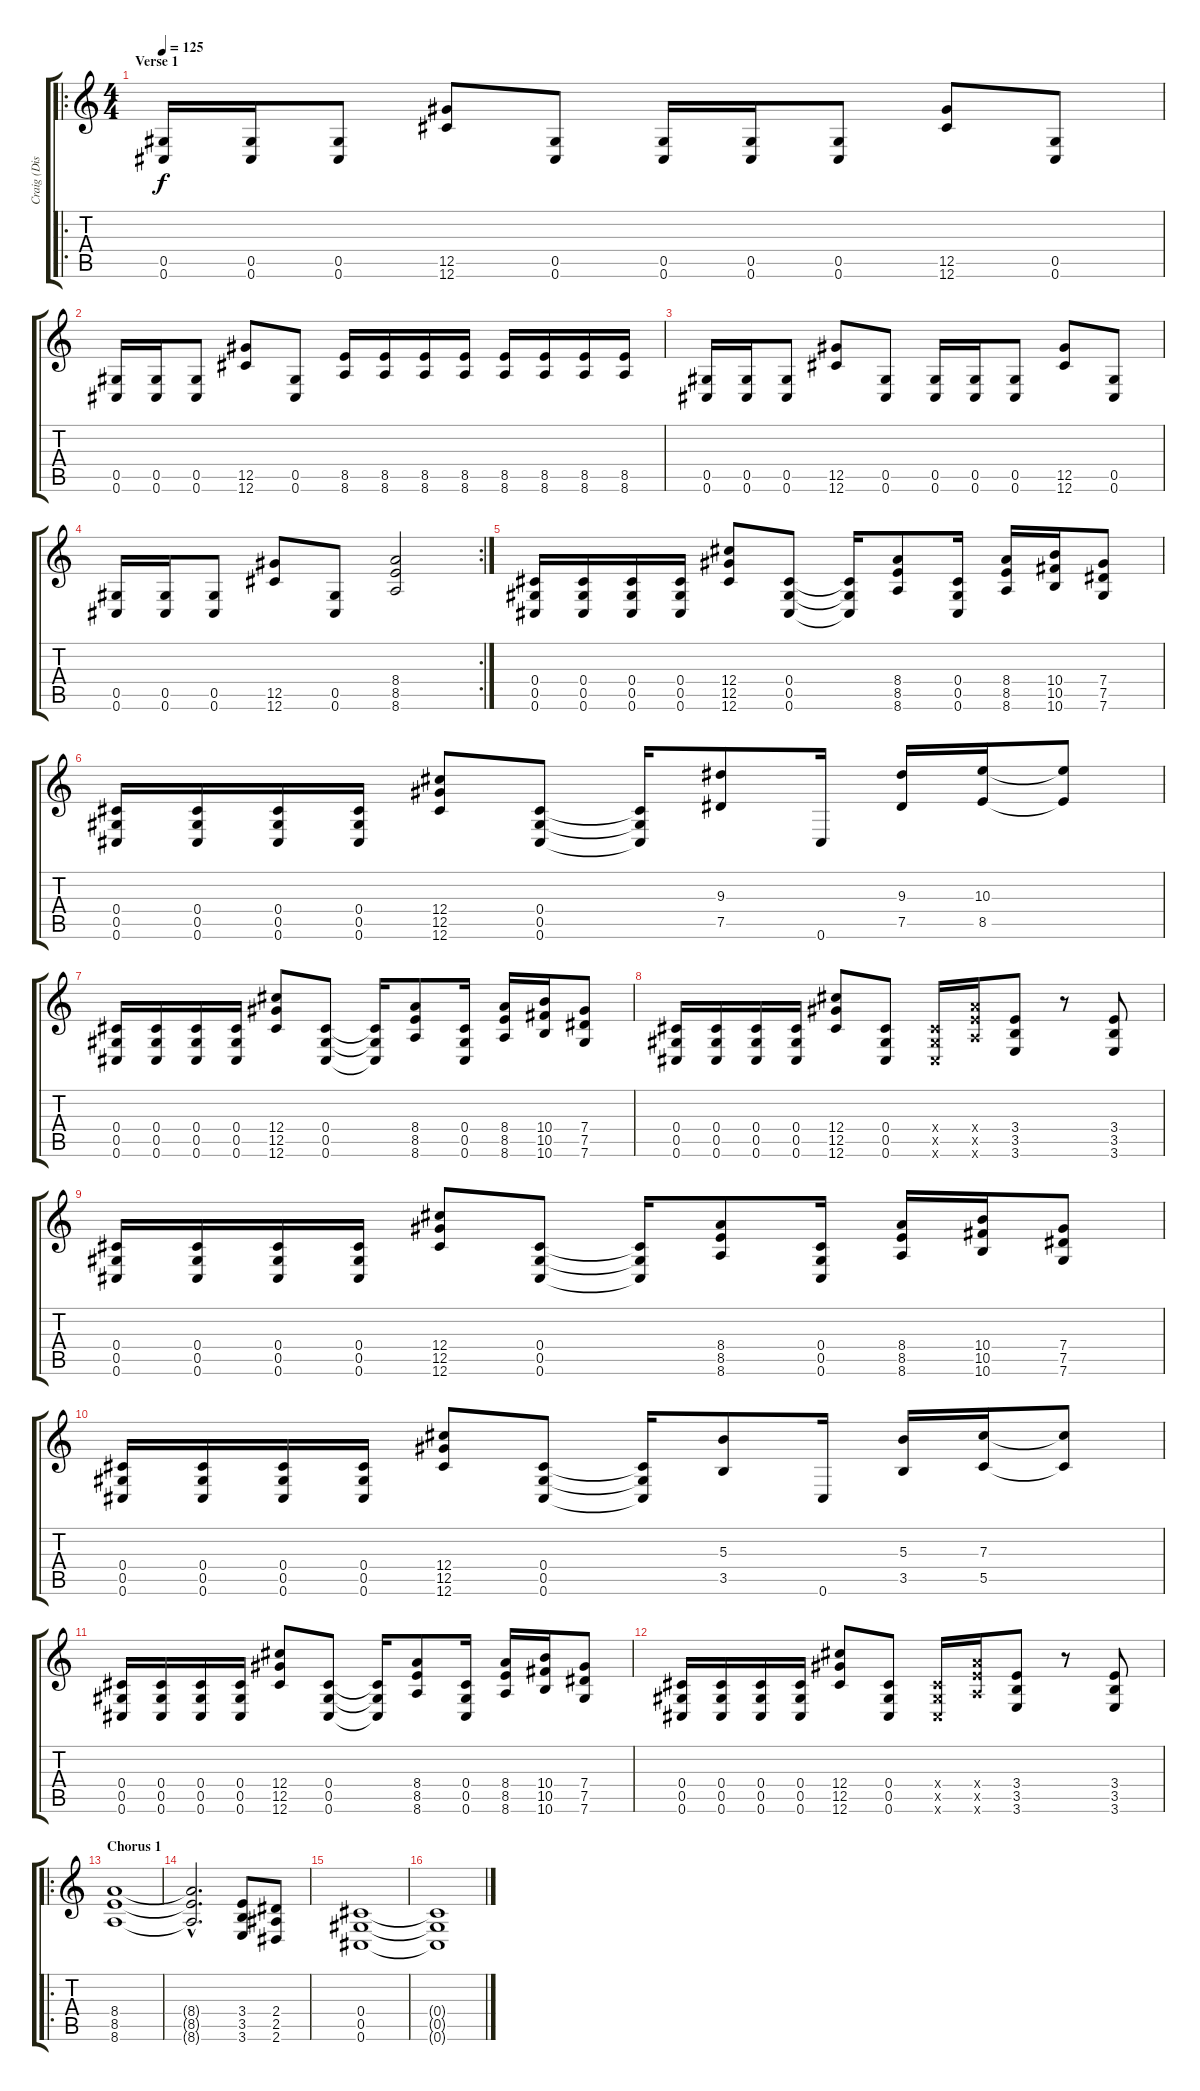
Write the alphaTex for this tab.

\track ("Craig (Distortion)" "Craig (Dis") {instrument distortionguitar}
\staff {score tabs}
\tuning (Eb4 Bb3 Gb3 Db3 Ab2 Db2) {hide}
\ro
\ts (4 4)
\section ("" "Verse 1")
\tempo 125
\clef g2
\ks c
(0.5 0.6).16{dy f} (0.5 0.6).16 (0.5 0.6).8 (12.5 12.6).8 (0.5 0.6).8 (0.5 0.6).16 (0.5 0.6).16 (0.5 0.6).8 (12.5 12.6).8 (0.5 0.6).8 |
(0.5 0.6).16 (0.5 0.6).16 (0.5 0.6).8 (12.5 12.6).8 (0.5 0.6).8 (8.5 8.6).16 (8.5 8.6).16 (8.5 8.6).16 (8.5 8.6).16 (8.5 8.6).16 (8.5 8.6).16 (8.5 8.6).16 (8.5 8.6).16 |
(0.5 0.6).16 (0.5 0.6).16 (0.5 0.6).8 (12.5 12.6).8 (0.5 0.6).8 (0.5 0.6).16 (0.5 0.6).16 (0.5 0.6).8 (12.5 12.6).8 (0.5 0.6).8 |
\rc 2
(0.5 0.6).16 (0.5 0.6).16 (0.5 0.6).8 (12.5 12.6).8 (0.5 0.6).8 (8.4 8.5 8.6).2 |
(0.4 0.5 0.6).16 (0.4 0.5 0.6).16 (0.4 0.5 0.6).16 (0.4 0.5 0.6).16 (12.4 12.5 12.6).8 (0.4 0.5 0.6).8 (0.4{t} 0.5{t} 0.6{t}).16 (8.4 8.5 8.6).8 (0.4 0.5 0.6).16 (8.4 8.5 8.6).16 (10.4 10.5 10.6).16 (7.4 7.5 7.6).8 |
(0.4 0.5 0.6).16 (0.4 0.5 0.6).16 (0.4 0.5 0.6).16 (0.4 0.5 0.6).16 (12.4 12.5 12.6).8 (0.4 0.5 0.6).8 (0.4{t} 0.5{t} 0.6{t}).16 (9.3 7.5).8 0.6.16 (9.3 7.5).16 (10.3 8.5).16 (10.3{t} 8.5{t}).8 |
(0.4 0.5 0.6).16 (0.4 0.5 0.6).16 (0.4 0.5 0.6).16 (0.4 0.5 0.6).16 (12.4 12.5 12.6).8 (0.4 0.5 0.6).8 (0.4{t} 0.5{t} 0.6{t}).16 (8.4 8.5 8.6).8 (0.4 0.5 0.6).16 (8.4 8.5 8.6).16 (10.4 10.5 10.6).16 (7.4 7.5 7.6).8 |
(0.4 0.5 0.6).16 (0.4 0.5 0.6).16 (0.4 0.5 0.6).16 (0.4 0.5 0.6).16 (12.4 12.5 12.6).8 (0.4 0.5 0.6).8 (0.4{x} 0.5{x} 0.6{x}).16 (8.4{x} 8.5{x} 8.6{x}).16 (3.4 3.5 3.6).8 r.8 (3.4 3.5 3.6).8 |
(0.4 0.5 0.6).16 (0.4 0.5 0.6).16 (0.4 0.5 0.6).16 (0.4 0.5 0.6).16 (12.4 12.5 12.6).8 (0.4 0.5 0.6).8 (0.4{t} 0.5{t} 0.6{t}).16 (8.4 8.5 8.6).8 (0.4 0.5 0.6).16 (8.4 8.5 8.6).16 (10.4 10.5 10.6).16 (7.4 7.5 7.6).8 |
(0.4 0.5 0.6).16 (0.4 0.5 0.6).16 (0.4 0.5 0.6).16 (0.4 0.5 0.6).16 (12.4 12.5 12.6).8 (0.4 0.5 0.6).8 (0.4{t} 0.5{t} 0.6{t}).16 (5.3 3.5).8 0.6.16 (5.3 3.5).16 (7.3 5.5).16 (7.3{t} 5.5{t}).8 |
(0.4 0.5 0.6).16 (0.4 0.5 0.6).16 (0.4 0.5 0.6).16 (0.4 0.5 0.6).16 (12.4 12.5 12.6).8 (0.4 0.5 0.6).8 (0.4{t} 0.5{t} 0.6{t}).16 (8.4 8.5 8.6).8 (0.4 0.5 0.6).16 (8.4 8.5 8.6).16 (10.4 10.5 10.6).16 (7.4 7.5 7.6).8 |
(0.4 0.5 0.6).16 (0.4 0.5 0.6).16 (0.4 0.5 0.6).16 (0.4 0.5 0.6).16 (12.4 12.5 12.6).8 (0.4 0.5 0.6).8 (0.4{x} 0.5{x} 0.6{x}).16 (8.4{x} 8.5{x} 8.6{x}).16 (3.4 3.5 3.6).8 r.8 (3.4 3.5 3.6).8 |
\ro
\section ("" "Chorus 1")
(8.4 8.5 8.6).1 |
(8.4{hac t} 8.5{hac t} 8.6{hac t}).2{d} (3.4 3.5 3.6).8 (2.4 2.5 2.6).8 |
(0.4 0.5 0.6).1 |
(0.4{t} 0.5{t} 0.6{t}).1
